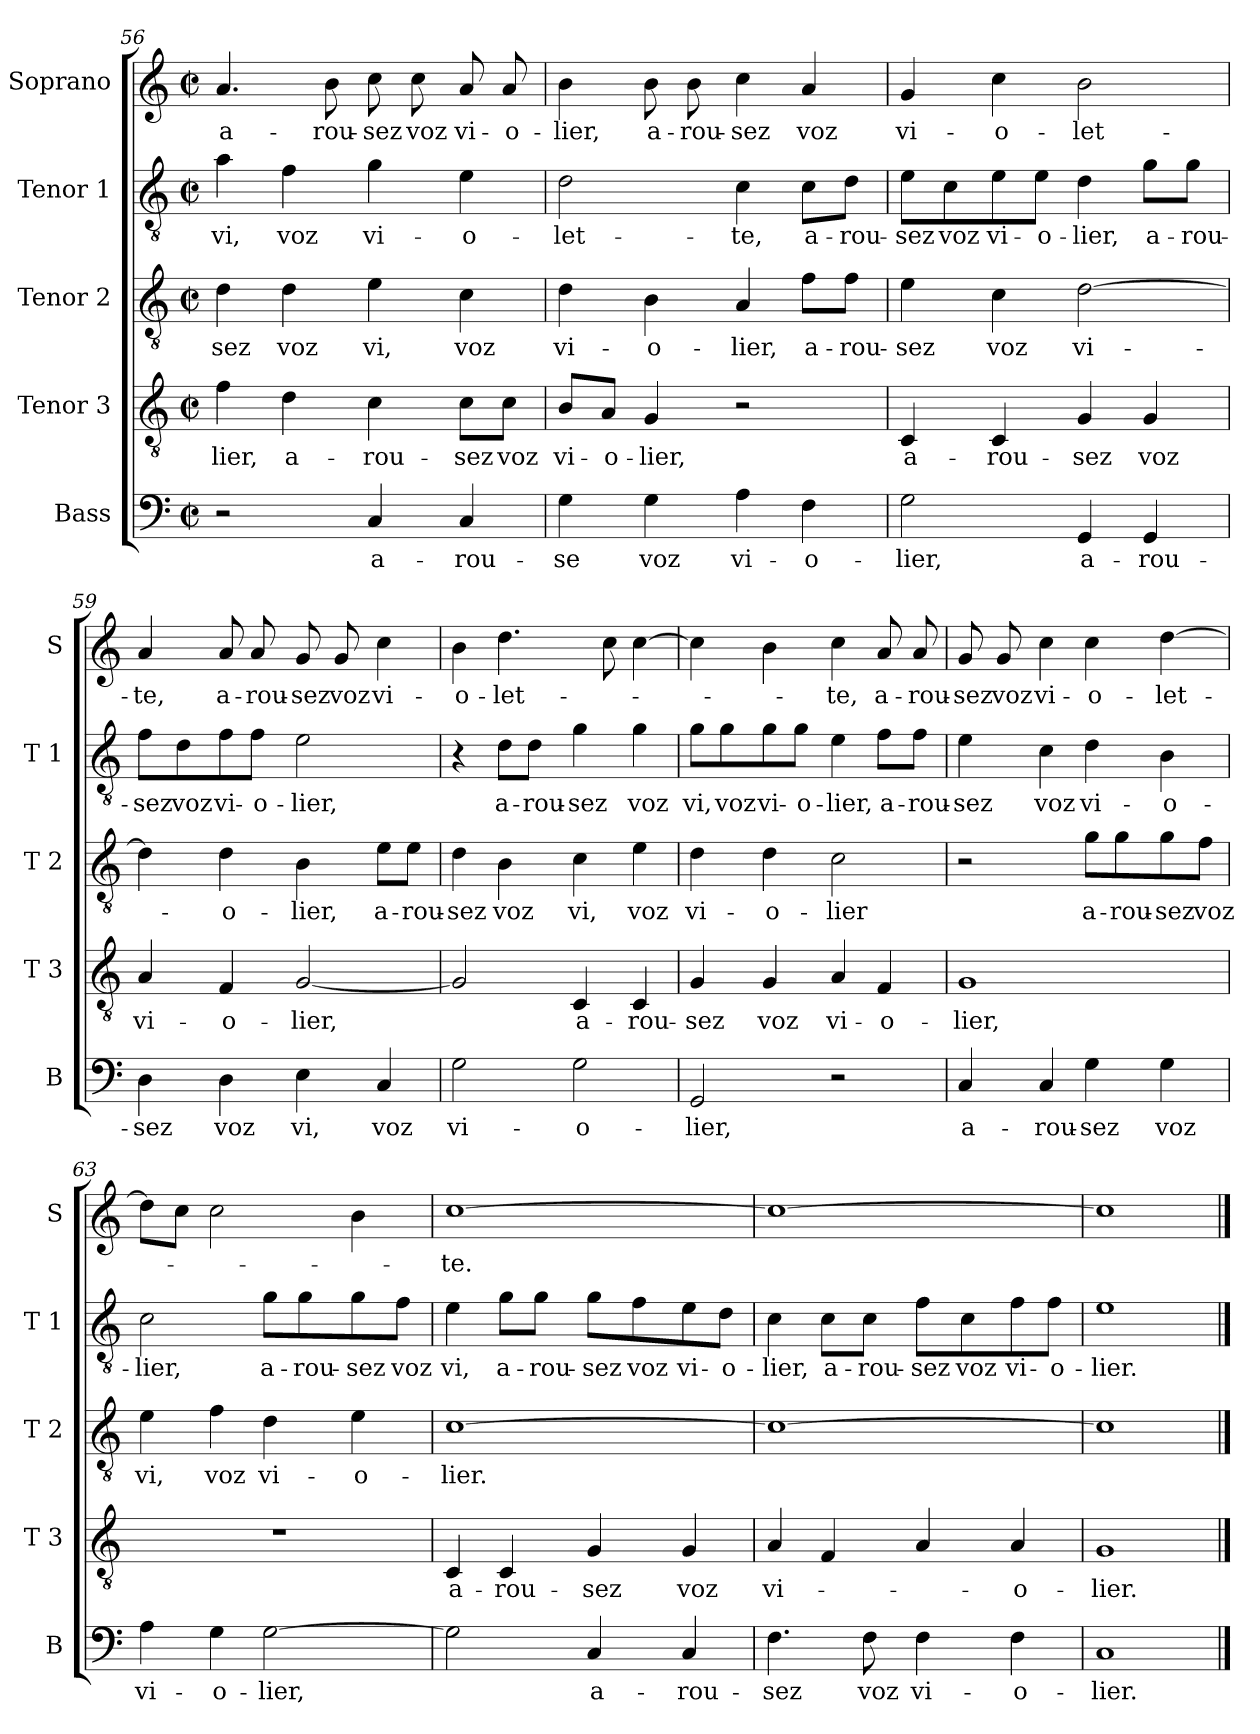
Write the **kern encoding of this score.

**kern	**text	**kern	**text	**kern	**text	**kern	**text	**kern	**text
*part5	*part5	*part4	*part4	*part3	*part3	*part2	*part2	*part1	*part1
*staff5	*staff5	*staff4	*staff4	*staff3	*staff3	*staff2	*staff2	*staff1	*staff1
*I"Bass	*	*I"Tenor 3	*	*I"Tenor 2	*	*I"Tenor 1	*	*I"Soprano	*
*I'B	*	*I'T 3	*	*I'T 2	*	*I'T 1	*	*I'S	*
!!LO:LB:g=z
*clefF4	*	*clefGv2	*	*clefGv2	*	*clefGv2	*	*clefG2	*
*k[]	*	*k[]	*	*k[]	*	*k[]	*	*k[]	*
*C:	*	*C:	*	*C:	*	*C:	*	*C:	*
*M2/2	*	*M2/2	*	*M2/2	*	*M2/2	*	*M2/2	*
*met(c|)	*	*met(c|)	*	*met(c|)	*	*met(c|)	*	*met(c|)	*
=56	=56	=56	=56	=56	=56	=56	=56	=56	=56
2r	.	4f\	-lier,	4d\	-sez	4a\	vi,	4.a/	a-
.	.	4d\	a-	4d\	voz	4f\	voz	.	.
.	.	.	.	.	.	.	.	8b\	-rou-
4C/	a-	4c\	-rou-	4e\	vi,	4g\	vi-	8cc\	-sez
.	.	.	.	.	.	.	.	8cc\	voz
4C/	-rou-	8c\L	-sez	4c\	voz	4e\	-o-	8a/	vi-
.	.	8c\J	voz	.	.	.	.	8a/	-o-
=57	=57	=57	=57	=57	=57	=57	=57	=57	=57
4G\	-se	8B/L	vi-	4d\	vi-	2d\	-let-	4b\	-lier,
.	.	8A/J	-o-	.	.	.	.	.	.
4G\	voz	4G/	-lier,	4B\	-o-	.	.	8b\	a-
.	.	.	.	.	.	.	.	8b\	-rou-
4A\	vi-	2r	.	4A/	-lier,	4c\	-te,	4cc\	-sez
4F\	-o-	.	.	8f\L	a-	8c\L	a-	4a/	voz
.	.	.	.	8f\J	-rou-	8d\J	-rou-	.	.
=58	=58	=58	=58	=58	=58	=58	=58	=58	=58
2G\	-lier,	4C/	a-	4e\	-sez	8e\L	-sez	4g/	vi-
.	.	.	.	.	.	8c\	voz	.	.
.	.	4C/	-rou-	4c\	voz	8e\	vi-	4cc\	-o-
.	.	.	.	.	.	8e\J	-o-	.	.
4GG/	a-	4G/	-sez	[2d\	vi-	4d\	-lier,	2b\	-let-
4GG/	-rou-	4G/	voz	.	.	8g\L	a-	.	.
.	.	.	.	.	.	8g\J	-rou-	.	.
=59	=59	=59	=59	=59	=59	=59	=59	=59	=59
4D\	-sez	4A/	vi-	4d\]	.	8f\L	-sez	4a/	-te,
.	.	.	.	.	.	8d\	voz	.	.
4D\	voz	4F/	-o-	4d\	-o-	8f\	vi-	8a/	a-
.	.	.	.	.	.	8f\J	-o-	8a/	-rou-
4E\	vi,	[2G/	-lier,	4B\	-lier,	2e\	-lier,	8g/	-sez
.	.	.	.	.	.	.	.	8g/	voz
4C/	voz	.	.	8e\L	a-	.	.	4cc\	vi-
.	.	.	.	8e\J	-rou-	.	.	.	.
!!LO:PB:g=z
=60	=60	=60	=60	=60	=60	=60	=60	=60	=60
2G\	vi-	2G/]	.	4d\	-sez	4r	.	4b\	-o-
.	.	.	.	4B\	voz	8d\L	a-	4.dd\	-let-
.	.	.	.	.	.	8d\J	-rou-	.	.
2G\	-o-	4C/	a-	4c\	vi,	4g\	-sez	.	.
.	.	.	.	.	.	.	.	8cc\	.
.	.	4C/	-rou-	4e\	voz	4g\	voz	[4cc\	.
=61	=61	=61	=61	=61	=61	=61	=61	=61	=61
2GG/	-lier,	4G/	-sez	4d\	vi-	8g\L	vi,	4cc\]	.
.	.	.	.	.	.	8g\	voz	.	.
.	.	4G/	voz	4d\	-o-	8g\	vi-	4b\	.
.	.	.	.	.	.	8g\J	-o-	.	.
2r	.	4A/	vi-	2c\	-lier	4e\	-lier,	4cc\	-te,
.	.	4F/	-o-	.	.	8f\L	a-	8a/	a-
.	.	.	.	.	.	8f\J	-rou-	8a/	-rou-
=62	=62	=62	=62	=62	=62	=62	=62	=62	=62
4C/	a-	1G	-lier,	2r	.	4e\	-sez	8g/	-sez
.	.	.	.	.	.	.	.	8g/	voz
4C/	-rou-	.	.	.	.	4c\	voz	4cc\	vi-
4G\	-sez	.	.	8g\L	a-	4d\	vi-	4cc\	-o-
.	.	.	.	8g\	-rou-	.	.	.	.
4G\	voz	.	.	8g\	-sez	4B\	-o-	[4dd\	-let-
.	.	.	.	8f\J	voz	.	.	.	.
!!LO:LB:g=z
=63	=63	=63	=63	=63	=63	=63	=63	=63	=63
4A\	vi-	1r	.	4e\	vi,	2c\	-lier,	8dd\L]	.
.	.	.	.	.	.	.	.	8cc\J	.
4G\	-o-	.	.	4f\	voz	.	.	2cc\	.
[2G\	-lier,	.	.	4d\	vi-	8g\L	a-	.	.
.	.	.	.	.	.	8g\	-rou-	.	.
.	.	.	.	4e\	-o-	8g\	-sez	4b\	.
.	.	.	.	.	.	8f\J	voz	.	.
=64	=64	=64	=64	=64	=64	=64	=64	=64	=64
2G\]	.	4C/	a-	[1c	-lier.	4e\	vi,	[1cc	-te.
.	.	4C/	-rou-	.	.	8g\L	a-	.	.
.	.	.	.	.	.	8g\J	-rou-	.	.
4C/	a-	4G/	-sez	.	.	8g\L	-sez	.	.
.	.	.	.	.	.	8f\	voz	.	.
4C/	-rou-	4G/	voz	.	.	8e\	vi-	.	.
.	.	.	.	.	.	8d\J	-o-	.	.
=65	=65	=65	=65	=65	=65	=65	=65	=65	=65
4.F\	-sez	4A/	vi-	1c_	.	4c\	-lier,	1cc_	.
.	.	4F/	.	.	.	8c\L	a-	.	.
8F\	voz	.	.	.	.	8c\J	-rou-	.	.
4F\	vi-	4A/	.	.	.	8f\L	-sez	.	.
.	.	.	.	.	.	8c\	voz	.	.
4F\	-o-	4A/	-o-	.	.	8f\	vi-	.	.
.	.	.	.	.	.	8f\J	-o-	.	.
=66	=66	=66	=66	=66	=66	=66	=66	=66	=66
1C	-lier.	1G	-lier.	1c]	.	1e	-lier.	1cc]	.
==	==	==	==	==	==	==	==	==	==
*-	*-	*-	*-	*-	*-	*-	*-	*-	*-
